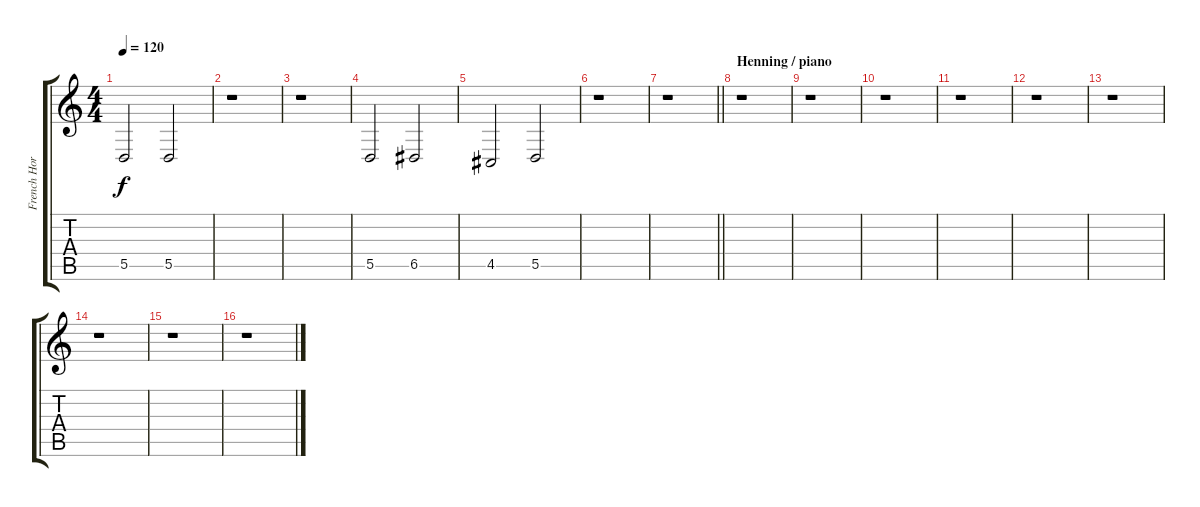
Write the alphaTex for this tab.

\track ("French Horn" "French Hor") {instrument frenchhorn}
\staff {score tabs}
\tuning (E4 B3 G3 D3 A2 E2) {hide}
\ts (4 4)
\tempo 120
\clef g2
\ks c
5.5.2{dy f} 5.5.2 |
r.1 |
r.1 |
5.5.2 6.5.2 |
4.5.2 5.5.2 |
r.1 |
\barLineRight lightlight
r.1 |
\section ("" "Henning / piano")
r.1 |
r.1 |
r.1 |
r.1 |
r.1 |
r.1 |
r.1 |
r.1 |
r.1
